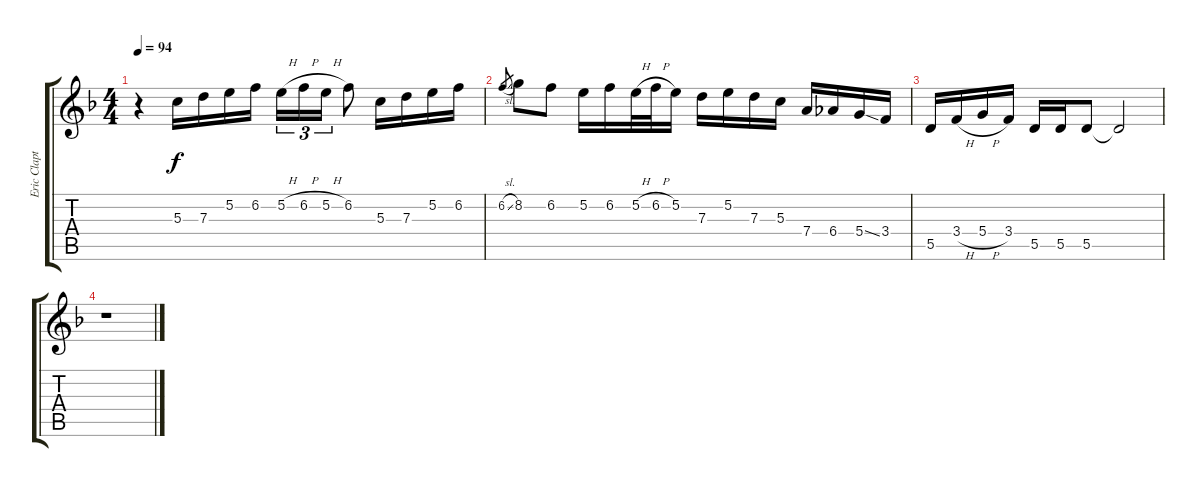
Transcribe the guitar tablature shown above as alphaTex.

\track ("Eric Clapton - Acoustic Guitar" "Eric Clapt") {instrument acousticguitarsteel}
\staff {score tabs}
\tuning (E4 B3 G3 D3 A2 E2) {hide}
\ts (4 4)
\tempo 94
\clef g2
\ks f
r.4{dy f} 5.3.16 7.3.16 5.2.16 6.2.16 5.2{h}.16{tu (3 2)} 6.2{h}.16{tu (3 2)} 5.2{h}.16{tu (3 2)} 6.2.8 5.3.16 7.3.16 5.2.16 6.2.16 |
6.2{sl}.8{gr} 8.2.8 6.2.8 5.2.16 6.2.16 5.2{h}.32 6.2{h}.32 5.2.16 7.3.16 5.2.16 7.3.16 5.3.16 7.4.16 6.4.16 5.4{ss}.16 3.4.16 |
5.5.16 3.4{h}.16 5.4{h}.16 3.4.16 5.5.16 5.5.16 5.5.8 5.5{t}.2 |
r.1
